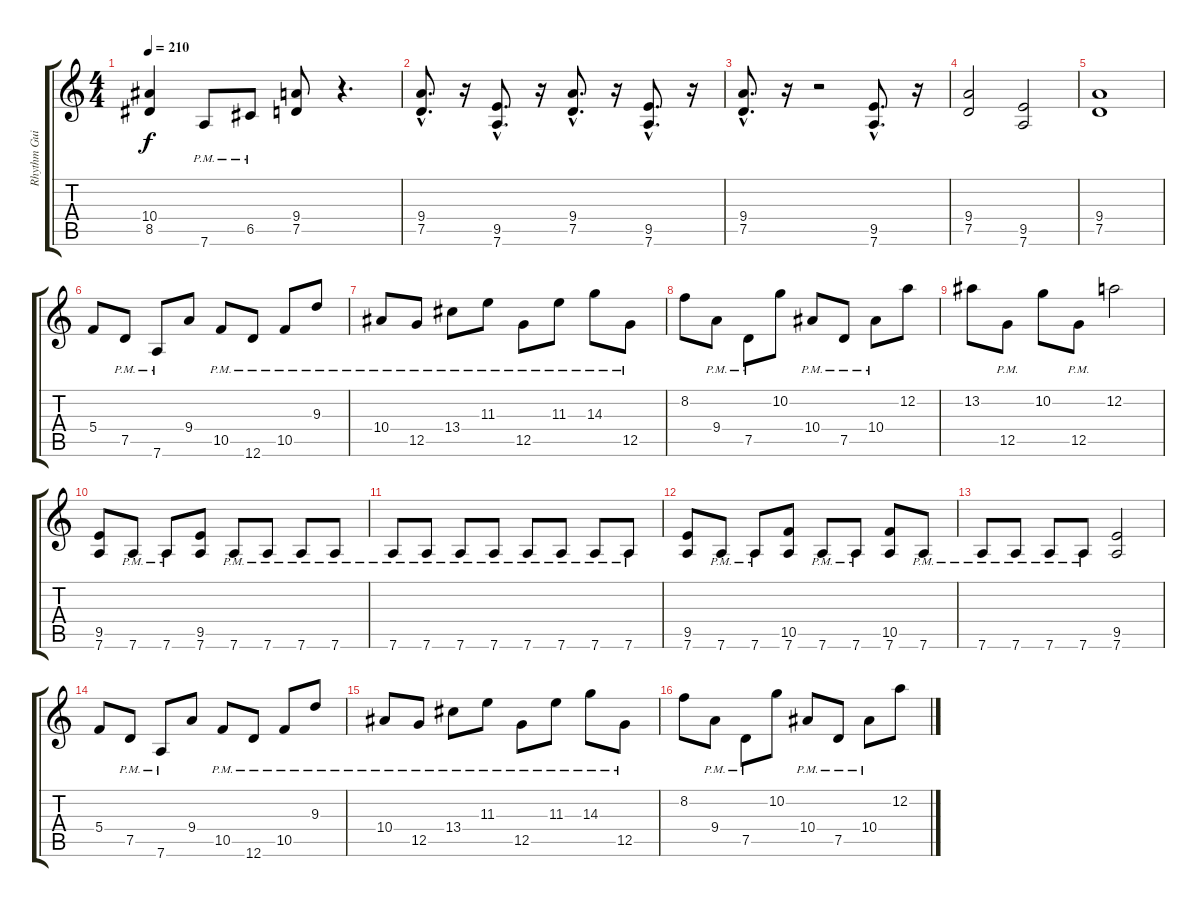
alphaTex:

\track ("Rhythm Guitar" "Rhythm Gui") {instrument distortionguitar}
\staff {score tabs}
\tuning (D4 A3 F3 C3 G2 D2) {hide}
\ts (4 4)
\tempo 210
\clef g2
\ks c
(10.4 8.5).4{dy f} 7.6{pm}.8 6.5{pm}.8 (9.4 7.5).8 r.4{d} |
(9.4{hac} 7.5{hac}).8{d} r.16 (9.5{hac} 7.6{hac}).8{d} r.16 (9.4{hac} 7.5{hac}).8{d} r.16 (9.5{hac} 7.6{hac}).8{d} r.16 |
(9.4{hac} 7.5{hac}).8{d} r.16 r.2 (9.5{hac} 7.6{hac}).8{d} r.16 |
(9.4 7.5).2 (9.5 7.6).2 |
(9.4 7.5).1 |
5.4.8 7.5{pm}.8 7.6{pm}.8 9.4.8 10.5{pm}.8 12.6{pm}.8 10.5{pm}.8 9.3{pm}.8 |
10.4{pm}.8 12.5{pm}.8 13.4{pm}.8 11.3{pm}.8 12.5{pm}.8 11.3{pm}.8 14.3{pm}.8 12.5{pm}.8 |
8.2.8 9.4{pm}.8 7.5{pm}.8 10.2.8 10.4{pm}.8 7.5{pm}.8 10.4{pm}.8 12.2.8 |
13.2.8 12.5{pm}.8 10.2.8 12.5{pm}.8 12.2.2 |
(9.5 7.6).8 7.6{pm}.8 7.6{pm}.8 (9.5 7.6).8 7.6{pm}.8 7.6{pm}.8 7.6{pm}.8 7.6{pm}.8 |
7.6{pm}.8 7.6{pm}.8 7.6{pm}.8 7.6{pm}.8 7.6{pm}.8 7.6{pm}.8 7.6{pm}.8 7.6{pm}.8 |
(9.5 7.6).8 7.6{pm}.8 7.6{pm}.8 (10.5 7.6).8 7.6{pm}.8 7.6{pm}.8 (10.5 7.6).8 7.6{pm}.8 |
7.6{pm}.8 7.6{pm}.8 7.6{pm}.8 7.6{pm}.8 (9.5 7.6).2 |
5.4.8 7.5{pm}.8 7.6{pm}.8 9.4.8 10.5{pm}.8 12.6{pm}.8 10.5{pm}.8 9.3{pm}.8 |
10.4{pm}.8 12.5{pm}.8 13.4{pm}.8 11.3{pm}.8 12.5{pm}.8 11.3{pm}.8 14.3{pm}.8 12.5{pm}.8 |
8.2.8 9.4{pm}.8 7.5{pm}.8 10.2.8 10.4{pm}.8 7.5{pm}.8 10.4{pm}.8 12.2.8
